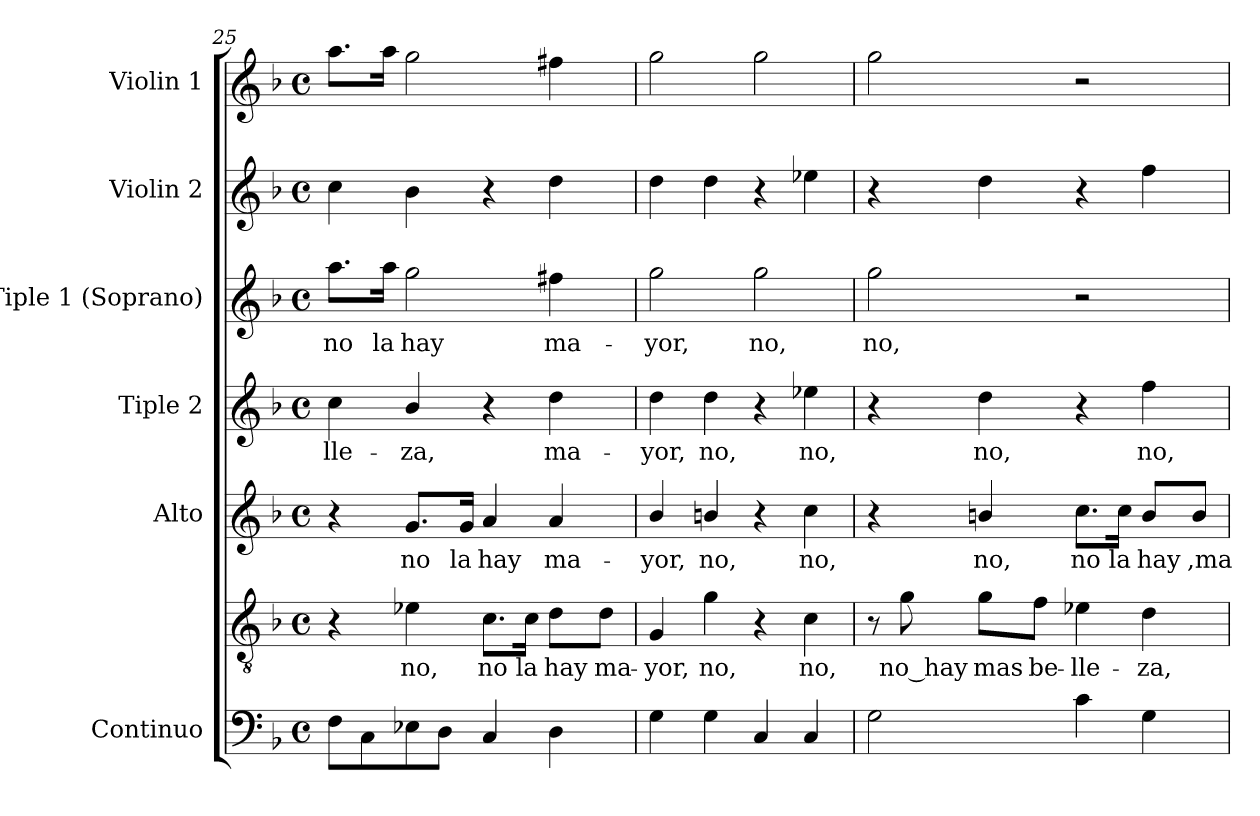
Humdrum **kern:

**kern	**kern	**text	**kern	**text	**kern	**text	**kern	**text	**kern	**kern
*part7	*part6	*part6	*part5	*part5	*part4	*part4	*part3	*part3	*part2	*part1
*staff7	*staff6	*staff6	*staff5	*staff5	*staff4	*staff4	*staff3	*staff3	*staff2	*staff1
*I"Continuo	*I""Tenor" or Alto	*	*I"Alto	*	*I"Tiple 2	*	*I"Tiple 1 (Soprano)	*	*I"Violin 2	*I"Violin 1
*I'Cont.	*I'T.	*	*I'A.	*	*	*	*I'S.	*	*I'Vln. 2	*I'Vln. 1
*clefF4	*clefGv2	*	*clefG2	*	*clefG2	*	*clefG2	*	*clefG2	*clefG2
*	*ITrd7c12	*	*	*	*	*	*	*	*	*
*k[b-]	*k[b-]	*	*k[b-]	*	*k[b-]	*	*k[b-]	*	*k[b-]	*k[b-]
*F:	*F:	*	*F:	*	*F:	*	*F:	*	*F:	*F:
*M4/4	*M4/4	*	*M4/4	*	*M4/4	*	*M4/4	*	*M4/4	*M4/4
*met(c)	*met(c)	*	*met(c)	*	*met(c)	*	*met(c)	*	*met(c)	*met(c)
=25	=25	=25	=25	=25	=25	=25	=25	=25	=25	=25
!	!	!	!	!	!	!LO:LY:b:color=#000000	!	!	!	!
!	!	!	!	!	!	!	!	!LO:LY:b:color=#000000	!	!
8Fi\L	4r	.	4r	.	4cci\	-lle-	8.aai\L	no	4cci\	8.aai\L
8Ci\	.	.	.	.	.	.	.	.	.	.
!	!	!	!	!	!	!	!	!LO:LY:b:color=#000000	!	!
.	.	.	.	.	.	.	16aai\Jk	la	.	16aai\Jk
!	!	!LO:LY:b:color=#000000	!	!	!	!	!	!	!	!
!	!	!	!	!LO:LY:b:color=#000000	!	!	!	!	!	!
!	!	!	!	!	!	!LO:LY:b:color=#000000	!	!	!	!
!	!	!	!	!	!	!	!	!LO:LY:b:color=#000000	!	!
8E-Xi\	4E-Xi\	no,	8.gi/L	no	4b-i/	-za,	2ggi\	hay	4b-i\	2ggi\
8Di\J	.	.	.	.	.	.	.	.	.	.
!	!	!	!	!LO:LY:b:color=#000000	!	!	!	!	!	!
.	.	.	16gi/Jk	la	.	.	.	.	.	.
!	!	!LO:LY:b:color=#000000	!	!	!	!	!	!	!	!
!	!	!	!	!LO:LY:b:color=#000000	!	!	!	!	!	!
4Ci/	8.Ci\L	no	4ai/	hay	4r	.	.	.	4r	.
!	!	!LO:LY:b:color=#000000	!	!	!	!	!	!	!	!
.	16Ci\Jk	la	.	.	.	.	.	.	.	.
!	!	!LO:LY:b:color=#000000	!	!	!	!	!	!	!	!
!	!	!	!	!LO:LY:b:color=#000000	!	!	!	!	!	!
!	!	!	!	!	!	!LO:LY:b:color=#000000	!	!	!	!
!	!	!	!	!	!	!	!	!LO:LY:b:color=#000000	!	!
4Di\	8Di\L	hay	4ai/	ma-	4ddi\	ma-	4ff#Xi\	ma-	4ddi\	4ff#Xi\
!	!	!LO:LY:b:color=#000000	!	!	!	!	!	!	!	!
.	8Di\J	ma-	.	.	.	.	.	.	.	.
=26	=26	=26	=26	=26	=26	=26	=26	=26	=26	=26
!	!	!LO:LY:b:color=#000000	!	!	!	!	!	!	!	!
!	!	!	!	!LO:LY:b:color=#000000	!	!	!	!	!	!
!	!	!	!	!	!	!LO:LY:b:color=#000000	!	!	!	!
!	!	!	!	!	!	!	!	!LO:LY:b:color=#000000	!	!
4Gi\	4GGi/	-yor,	4b-i/	-yor,	4ddi\	-yor,	2ggi\	-yor,	4ddi\	2ggi\
!	!	!LO:LY:b:color=#000000	!	!	!	!	!	!	!	!
!	!	!	!	!LO:LY:b:color=#000000	!	!	!	!	!	!
!	!	!	!	!	!	!LO:LY:b:color=#000000	!	!	!	!
4Gi\	4Gi\	no,	4bni/	no,	4ddi\	no,	.	.	4ddi\	.
!	!	!	!	!	!	!	!	!LO:LY:b:color=#000000	!	!
4Ci/	4r	.	4r	.	4r	.	2ggi\	no,	4r	2ggi\
!	!	!LO:LY:b:color=#000000	!	!	!	!	!	!	!	!
!	!	!	!	!LO:LY:b:color=#000000	!	!	!	!	!	!
!	!	!	!	!	!	!LO:LY:b:color=#000000	!	!	!	!
4Ci/	4Ci\	no,	4cci\	no,	4ee-Xi\	no,	.	.	4ee-Xi\	.
=27	=27	=27	=27	=27	=27	=27	=27	=27	=27	=27
!	!	!	!	!	!	!	!	!LO:LY:b:color=#000000	!	!
2Gi\	8r	.	4r	.	4r	.	2ggi\	no,	4r	2ggi\
!	!	!LO:LY:b:color=#000000	!	!	!	!	!	!	!	!
.	8Gi\	no_hay	.	.	.	.	.	.	.	.
!	!	!LO:LY:b:color=#000000	!	!	!	!	!	!	!	!
!	!	!	!	!LO:LY:b:color=#000000	!	!	!	!	!	!
!	!	!	!	!	!	!LO:LY:b:color=#000000	!	!	!	!
.	8Gi\L	mas	4bni/	no,	4ddi\	no,	.	.	4ddi\	.
!	!	!LO:LY:b:color=#000000	!	!	!	!	!	!	!	!
.	8Fi\J	be-	.	.	.	.	.	.	.	.
!	!	!LO:LY:b:color=#000000	!	!	!	!	!	!	!	!
!	!	!	!	!LO:LY:b:color=#000000	!	!	!	!	!	!
4ci\	4E-Xi\	-lle-	8.cci\L	no	4r	.	2r	.	4r	2r
!	!	!	!	!LO:LY:b:color=#000000	!	!	!	!	!	!
.	.	.	16cci\Jk	la	.	.	.	.	.	.
!	!	!LO:LY:b:color=#000000	!	!	!	!	!	!	!	!
!	!	!	!	!LO:LY:b:color=#000000	!	!	!	!	!	!
!	!	!	!	!	!	!LO:LY:b:color=#000000	!	!	!	!
4Gi\	4Di\	-za,	8bi/L	hay	4ffi\	no,	.	.	4ffi\	.
!	!	!	!	!LO:LY:b:color=#000000	!	!	!	!	!	!
.	.	.	8bi/J	,ma	.	.	.	.	.	.
=	=	=	=	=	=	=	=	=	=	=
*-	*-	*-	*-	*-	*-	*-	*-	*-	*-	*-
